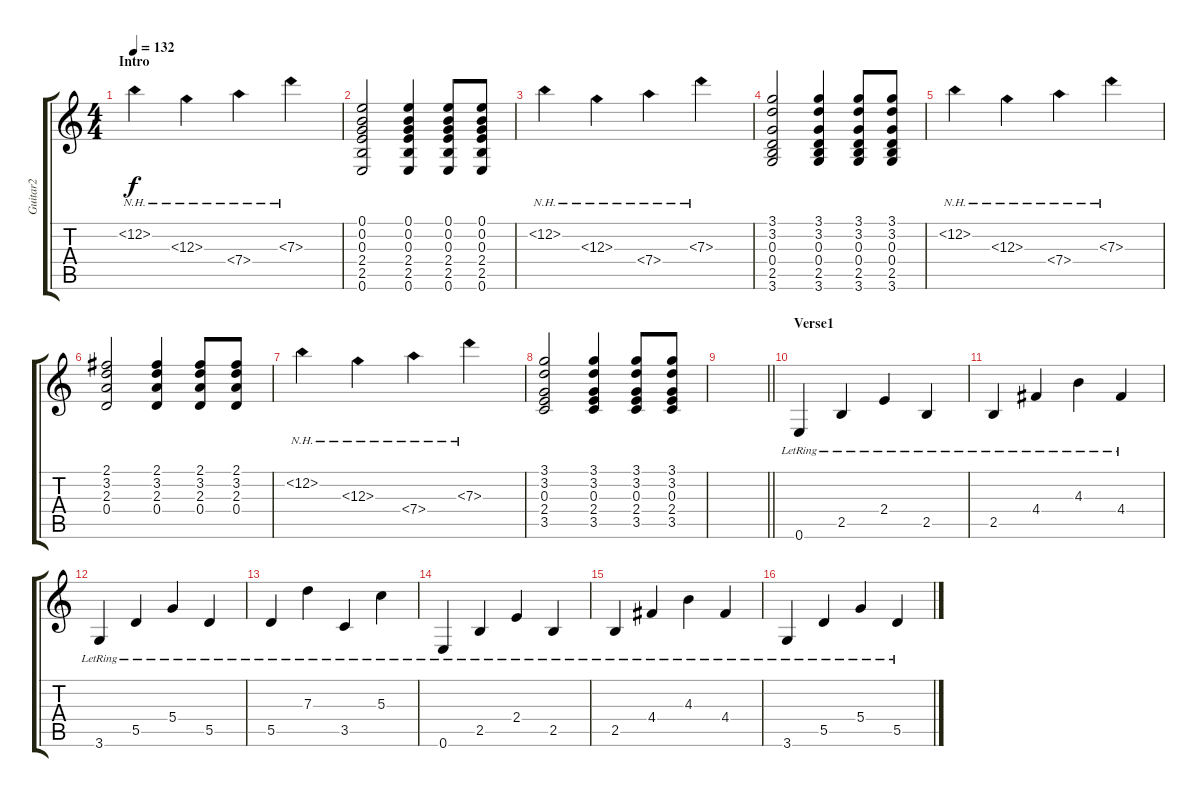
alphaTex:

\track ("Guitar2" "Guitar2") {instrument overdrivenguitar}
\staff {score tabs}
\tuning (E4 B3 G3 D3 A2 E2) {hide}
\ts (4 4)
\section ("" "Intro")
\tempo 132
\clef g2
\ks c
12.2{nh}.4{dy f instrument overdrivenguitar} 12.3{nh}.4 7.4{nh}.4 7.3{nh}.4 |
(0.1 0.2 0.3 2.4 2.5 0.6).2 (0.1 0.2 0.3 2.4 2.5 0.6).4 (0.1 0.2 0.3 2.4 2.5 0.6).8 (0.1 0.2 0.3 2.4 2.5 0.6).8 |
12.2{nh}.4 12.3{nh}.4 7.4{nh}.4 7.3{nh}.4 |
(3.1 3.2 0.3 0.4 2.5 3.6).2 (3.1 3.2 0.3 0.4 2.5 3.6).4 (3.1 3.2 0.3 0.4 2.5 3.6).8 (3.1 3.2 0.3 0.4 2.5 3.6).8 |
12.2{nh}.4 12.3{nh}.4 7.4{nh}.4 7.3{nh}.4 |
(2.1 3.2 2.3 0.4).2 (2.1 3.2 2.3 0.4).4 (2.1 3.2 2.3 0.4).8 (2.1 3.2 2.3 0.4).8 |
12.2{nh}.4 12.3{nh}.4 7.4{nh}.4 7.3{nh}.4 |
(3.1 3.2 0.3 2.4 3.5).2 (3.1 3.2 0.3 2.4 3.5).4 (3.1 3.2 0.3 2.4 3.5).8 (3.1 3.2 0.3 2.4 3.5).8 |
\barLineRight lightlight
|
\section ("" "Verse1")
0.6{lr}.4{instrument acousticguitarsteel} 2.5{lr}.4 2.4{lr}.4 2.5{lr}.4 |
2.5{lr}.4 4.4{lr}.4 4.3{lr}.4 4.4{lr}.4 |
3.6{lr}.4 5.5{lr}.4 5.4{lr}.4 5.5{lr}.4 |
5.5{lr}.4 7.3{lr}.4 3.5{lr}.4 5.3{lr}.4 |
0.6{lr}.4{instrument acousticguitarsteel} 2.5{lr}.4 2.4{lr}.4 2.5{lr}.4 |
2.5{lr}.4 4.4{lr}.4 4.3{lr}.4 4.4{lr}.4 |
3.6{lr}.4 5.5{lr}.4 5.4{lr}.4 5.5{lr}.4
